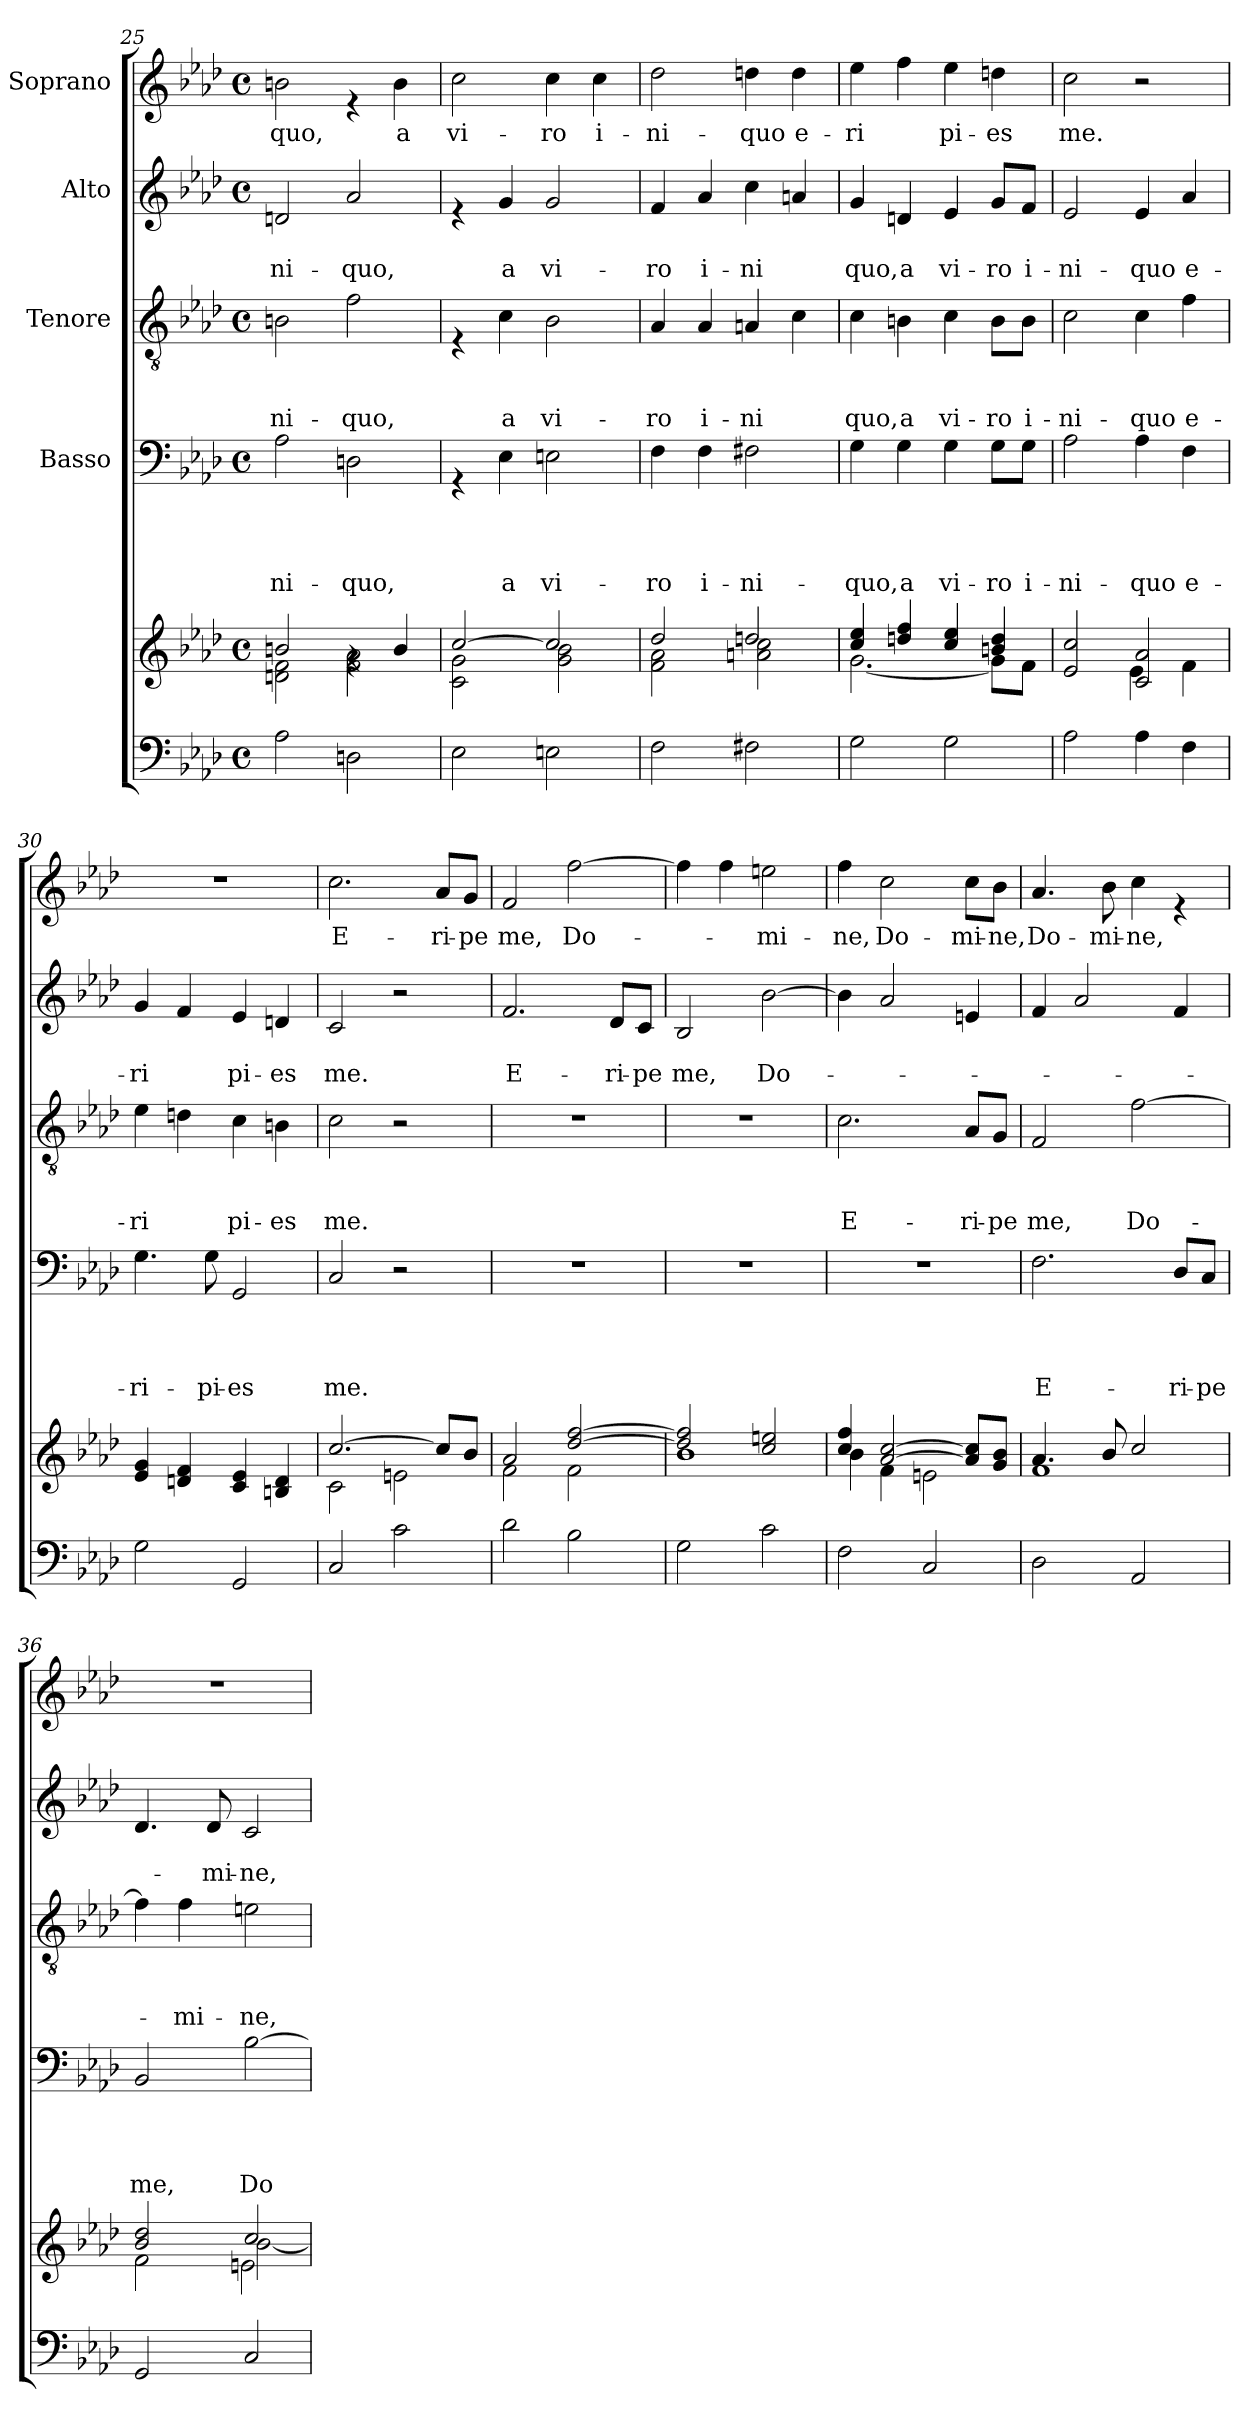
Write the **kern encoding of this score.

**kern	**kern	**kern	**text	**text	**text	**text	**kern	**text	**text	**text	**kern	**text	**text	**kern	**text
*part6	*part5	*part4	*part4	*part4	*part4	*part4	*part3	*part3	*part3	*part3	*part2	*part2	*part2	*part1	*part1
*staff6	*staff5	*staff4	*staff4	*staff4	*staff4	*staff4	*staff3	*staff3	*staff3	*staff3	*staff2	*staff2	*staff2	*staff1	*staff1
*	*	*I"Basso	*	*	*	*	*I"Tenore	*	*	*	*I"Alto	*	*	*I"Soprano	*
*clefF4	*clefG2	*clefF4	*	*	*	*	*clefGv2	*	*	*	*clefG2	*	*	*clefG2	*
*k[b-e-a-d-]	*k[b-e-a-d-]	*k[b-e-a-d-]	*	*	*	*	*k[b-e-a-d-]	*	*	*	*k[b-e-a-d-]	*	*	*k[b-e-a-d-]	*
*A-:	*A-:	*A-:	*	*	*	*	*A-:	*	*	*	*A-:	*	*	*A-:	*
*M4/4	*M4/4	*M4/4	*	*	*	*	*M4/4	*	*	*	*M4/4	*	*	*M4/4	*
*met(c)	*met(c)	*met(c)	*	*	*	*	*met(c)	*	*	*	*met(c)	*	*	*met(c)	*
=25	=25	=25	=25	=25	=25	=25	=25	=25	=25	=25	=25	=25	=25	=25	=25
*	*^	*	*	*	*	*	*	*	*	*	*	*	*	*	*
!	!	!	!	!	!	!	!LO:LY:b	!	!	!	!LO:LY:b	!	!	!LO:LY:b	!	!LO:LY:b
2A-\	2bn/	2dn\ 2f\	2A-\	.	.	.	-ni-	2Bn\	.	.	-ni-	2dn/	.	-ni-	2bn\	-quo,
!	!	!	!	!	!	!	!LO:LY:b	!	!	!	!LO:LY:b	!	!	!LO:LY:b	!	!
2Dn\	4rg	2f\ 2a-\	2Dn\	.	.	.	-quo,	2f\	.	.	-quo,	2a-/	.	-quo,	4re	.
!	!	!	!	!	!	!	!	!	!	!	!	!	!	!	!	!LO:LY:b
.	4b/	.	.	.	.	.	.	.	.	.	.	.	.	.	4b\	a
!!LO:LB:g=z
=26	=26	=26	=26	=26	=26	=26	=26	=26	=26	=26	=26	=26	=26	=26	=26	=26
!	!	!	!	!	!	!	!	!	!	!	!	!	!	!	!	!LO:LY:b
2E-\	[<2cc/	2c\ 2g\	4rGG	.	.	.	.	4rE	.	.	.	4re	.	.	2cc\	vi-
!	!	!	!	!	!	!	!LO:LY:b	!	!	!	!LO:LY:b	!	!	!LO:LY:b	!	!
.	.	.	4E-\	.	.	.	a	4c\	.	.	a	4g/	.	a	.	.
!	!	!	!	!	!	!	!LO:LY:b	!	!	!	!LO:LY:b	!	!	!LO:LY:b	!	!LO:LY:b
2En\	2cc/]	2g\ 2b-\	2En\	.	.	.	vi-	2B-\	.	.	vi-	2g/	.	vi-	4cc\	-ro
!	!	!	!	!	!	!	!	!	!	!	!	!	!	!	!	!LO:LY:b
.	.	.	.	.	.	.	.	.	.	.	.	.	.	.	4cc\	i-
=27	=27	=27	=27	=27	=27	=27	=27	=27	=27	=27	=27	=27	=27	=27	=27	=27
!	!	!	!	!	!	!	!LO:LY:b	!	!	!	!LO:LY:b	!	!	!LO:LY:b	!	!LO:LY:b
2F\	2dd-/	2f\ 2a-\	4F\	.	.	.	-ro	4A-/	.	.	-ro	4f/	.	-ro	2dd-\	-ni-
!	!	!	!	!	!	!	!LO:LY:b	!	!	!	!LO:LY:b	!	!	!LO:LY:b	!	!
.	.	.	4F\	.	.	.	i-	4A-/	.	.	i-	4a-/	.	i-	.	.
!	!	!	!	!	!	!	!LO:LY:b	!	!	!	!LO:LY:b	!	!	!LO:LY:b	!	!LO:LY:b
2F#X\	2ddn/	2an\ 2cc\	2F#X\	.	.	.	-ni-	4An/	.	.	-ni	4cc\	.	-ni	4ddn\	-quo
!	!	!	!	!	!	!	!	!	!	!	!	!	!	!	!	!LO:LY:b
.	.	.	.	.	.	.	.	4c\	.	.	.	4an/	.	.	4dd\	e-
=28	=28	=28	=28	=28	=28	=28	=28	=28	=28	=28	=28	=28	=28	=28	=28	=28
!	!	!	!	!	!	!	!LO:LY:b	!	!	!	!LO:LY:b	!	!	!LO:LY:b	!	!LO:LY:b
2G\	4cc/ 4ee-/	[>2.g\	4G\	.	.	.	-quo,	4c\	.	.	quo,	4g/	.	quo,	4ee-\	-ri
!	!	!	!	!	!	!	!LO:LY:b	!	!	!	!LO:LY:b	!	!	!LO:LY:b	!	!
.	4ddn/ 4ff/	.	4G\	.	.	.	a	4Bn\	.	.	a	4dn/	.	a	4ff\	.
!	!	!	!	!	!	!	!LO:LY:b	!	!	!	!LO:LY:b	!	!	!LO:LY:b	!	!LO:LY:b
2G\	4cc/ 4ee-/	.	4G\	.	.	.	vi-	4c\	.	.	vi-	4e-/	.	vi-	4ee-\	pi-
!	!	!	!	!	!	!	!LO:LY:b	!	!	!	!LO:LY:b	!	!	!LO:LY:b	!	!LO:LY:b
.	4bn/ 4dd/	8g\L]	8G\L	.	.	.	-ro	8B\L	.	.	-ro	8g/L	.	-ro	4ddn\	-es
!	!	!	!	!	!	!	!LO:LY:b	!	!	!	!LO:LY:b	!	!	!LO:LY:b	!	!
.	.	8f\J	8G\J	.	.	.	i-	8B\J	.	.	i-	8f/J	.	i-	.	.
=29	=29	=29	=29	=29	=29	=29	=29	=29	=29	=29	=29	=29	=29	=29	=29	=29
!	!	!	!	!	!	!	!LO:LY:b	!	!	!	!LO:LY:b	!	!	!LO:LY:b	!	!LO:LY:b
2A-\	2e-/ 2cc/	2ryy	2A-\	.	.	.	-ni-	2c\	.	.	-ni-	2e-/	.	-ni-	2cc\	me.
!	!	!	!	!	!	!	!LO:LY:b	!	!	!	!LO:LY:b	!	!	!LO:LY:b	!	!
4A-\	2c/ 2a-/	4e-\	4A-\	.	.	.	-quo	4c\	.	.	-quo	4e-/	.	-quo	2r	.
!	!	!	!	!	!	!	!LO:LY:b	!	!	!	!LO:LY:b	!	!	!LO:LY:b	!	!
4F\	.	4f\	4F\	.	.	.	e-	4f\	.	.	e-	4a-/	.	e-	.	.
=30	=30	=30	=30	=30	=30	=30	=30	=30	=30	=30	=30	=30	=30	=30	=30	=30
!	!	!	!	!	!	!	!LO:LY:b	!	!	!	!LO:LY:b	!	!	!LO:LY:b	!	!
*	*v	*v	*	*	*	*	*	*	*	*	*	*	*	*	*	*
2G\	4e-/ 4g/	4.G\	.	.	.	-ri-	4e-\	.	.	-ri	4g/	.	-ri	1r	.
.	4dn/ 4f/	.	.	.	.	.	4dn\	.	.	.	4f/	.	.	.	.
!	!	!	!	!	!	!LO:LY:b	!	!	!	!	!	!	!	!	!
.	.	8G\	.	.	.	-pi-	.	.	.	.	.	.	.	.	.
!	!	!	!	!	!	!LO:LY:b	!	!	!	!LO:LY:b	!	!	!LO:LY:b	!	!
2GG/	4c/ 4e-/	2GG/	.	.	.	-es	4c\	.	.	pi-	4e-/	.	pi-	.	.
!	!	!	!	!	!	!	!	!	!	!LO:LY:b	!	!	!LO:LY:b	!	!
.	4Bn/ 4d/	.	.	.	.	.	4Bn\	.	.	-es	4dn/	.	-es	.	.
=31	=31	=31	=31	=31	=31	=31	=31	=31	=31	=31	=31	=31	=31	=31	=31
*	*^	*	*	*	*	*	*	*	*	*	*	*	*	*	*
!	!	!	!	!	!	!	!LO:LY:b	!	!	!	!LO:LY:b	!	!	!LO:LY:b	!	!LO:LY:b
2C/	[<2.cc/	2c\	2C/	.	.	.	me.	2c\	.	.	me.	2c/	.	me.	2.cc\	E-
2c\	.	2en\	2r	.	.	.	.	2r	.	.	.	2r	.	.	.	.
!	!	!	!	!	!	!	!	!	!	!	!	!	!	!	!	!LO:LY:b
.	8cc/L]	.	.	.	.	.	.	.	.	.	.	.	.	.	8a-/L	-ri-
!	!	!	!	!	!	!	!	!	!	!	!	!	!	!	!	!LO:LY:b
.	8b-/J	.	.	.	.	.	.	.	.	.	.	.	.	.	8g/J	-pe
!!LO:LB:g=z
=32	=32	=32	=32	=32	=32	=32	=32	=32	=32	=32	=32	=32	=32	=32	=32	=32
!	!	!	!	!	!	!	!	!	!	!	!	!	!	!LO:LY:b	!	!LO:LY:b
2d-\	2a-/	2f\	1r	.	.	.	.	1r	.	.	.	2.f/	.	E-	2f/	me,
!	!	!	!	!	!	!	!	!	!	!	!	!	!	!	!	!LO:LY:b
2B-\	[<2dd-/ [<2ff/	2f\	.	.	.	.	.	.	.	.	.	.	.	.	[>2ff\	Do-
!	!	!	!	!	!	!	!	!	!	!	!	!	!	!LO:LY:b	!	!
.	.	.	.	.	.	.	.	.	.	.	.	8d-/L	.	-ri-	.	.
!	!	!	!	!	!	!	!	!	!	!	!	!	!	!LO:LY:b	!	!
.	.	.	.	.	.	.	.	.	.	.	.	8c/J	.	-pe	.	.
=33	=33	=33	=33	=33	=33	=33	=33	=33	=33	=33	=33	=33	=33	=33	=33	=33
!	!	!	!	!	!	!	!	!	!	!	!	!	!	!LO:LY:b	!	!
2G\	2dd-/] 2ff/]	1b-	1r	.	.	.	.	1r	.	.	.	2B-/	.	me,	4ff\]	.
.	.	.	.	.	.	.	.	.	.	.	.	.	.	.	4ff\	.
!	!	!	!	!	!	!	!	!	!	!	!	!	!	!LO:LY:b	!	!LO:LY:b
2c\	2cc/ 2een/	.	.	.	.	.	.	.	.	.	.	[>2b-\	.	Do-	2een\	-mi-
!!LO:PB:g=z
=34	=34	=34	=34	=34	=34	=34	=34	=34	=34	=34	=34	=34	=34	=34	=34	=34
!	!	!	!	!	!	!	!	!	!	!	!LO:LY:b	!	!	!	!	!LO:LY:b
2F\	4cc/ 4ff/	4b-\	1r	.	.	.	.	2.c\	.	.	E-	4b-\]	.	.	4ff\	-ne,
!	!	!	!	!	!	!	!	!	!	!	!	!	!	!	!	!LO:LY:b
.	[<2a-/ [<2cc/	4f\	.	.	.	.	.	.	.	.	.	2a-/	.	.	2cc\	Do-
2C/	.	2en\	.	.	.	.	.	.	.	.	.	.	.	.	.	.
!	!	!	!	!	!	!	!	!	!	!	!LO:LY:b	!	!	!	!	!LO:LY:b
.	8a-/] 8cc/]L	.	.	.	.	.	.	8A-/L	.	.	-ri-	4en/	.	.	8cc\L	-mi-
!	!	!	!	!	!	!	!	!	!	!	!LO:LY:b	!	!	!	!	!LO:LY:b
.	8g/ 8b-/J	.	.	.	.	.	.	8G/J	.	.	-pe	.	.	.	8b-\J	-ne,
=35	=35	=35	=35	=35	=35	=35	=35	=35	=35	=35	=35	=35	=35	=35	=35	=35
!	!	!	!	!	!	!	!LO:LY:b	!	!	!	!LO:LY:b	!	!	!	!	!LO:LY:b
2D-\	4.a-/	1f	2.F\	.	.	.	E-	2F/	.	.	me,	4f/	.	.	4.a-/	Do-
.	.	.	.	.	.	.	.	.	.	.	.	2a-/	.	.	.	.
!	!	!	!	!	!	!	!	!	!	!	!	!	!	!	!	!LO:LY:b
.	8b-/	.	.	.	.	.	.	.	.	.	.	.	.	.	8b-\	-mi-
!	!	!	!	!	!	!	!	!	!	!	!LO:LY:b	!	!	!	!	!LO:LY:b
2AA-/	2cc/	.	.	.	.	.	.	[>2f\	.	.	Do-	.	.	.	4cc\	-ne,
!	!	!	!	!	!	!	!LO:LY:b	!	!	!	!	!	!	!	!	!
.	.	.	8D-/L	.	.	.	-ri-	.	.	.	.	4f/	.	.	4re	.
!	!	!	!	!	!	!	!LO:LY:b	!	!	!	!	!	!	!	!	!
.	.	.	8C/J	.	.	.	-pe	.	.	.	.	.	.	.	.	.
=36	=36	=36	=36	=36	=36	=36	=36	=36	=36	=36	=36	=36	=36	=36	=36	=36
*	*	*^	*	*	*	*	*	*	*	*	*	*	*	*	*	*
!	!	!	!	!	!	!	!	!LO:LY:b	!	!	!	!	!	!	!	!	!
2GG/	2b-/ 2dd-/	2f\	2ryy	2BB-/	.	.	.	me,	4f\]	.	.	.	4.d-/	.	.	1r	.
!	!	!	!	!	!	!	!	!	!	!	!	!LO:LY:b	!	!	!	!	!
.	.	.	.	.	.	.	.	.	4f\	.	.	-mi-	.	.	.	.	.
!	!	!	!	!	!	!	!	!	!	!	!	!	!	!	!LO:LY:b	!	!
.	.	.	.	.	.	.	.	.	.	.	.	.	8d-/	.	-mi-	.	.
!	!	!	!	!	!	!	!	!LO:LY:b	!	!	!	!LO:LY:b	!	!	!LO:LY:b	!	!
2C/	2cc/	[>2b-\	2en\	[>2B-\	.	.	.	Do-	2en\	.	.	-ne,	2c/	.	-ne,	.	.
*	*v	*v	*v	*	*	*	*	*	*	*	*	*	*	*	*	*	*
=	=	=	=	=	=	=	=	=	=	=	=	=	=	=	=
*-	*-	*-	*-	*-	*-	*-	*-	*-	*-	*-	*-	*-	*-	*-	*-
